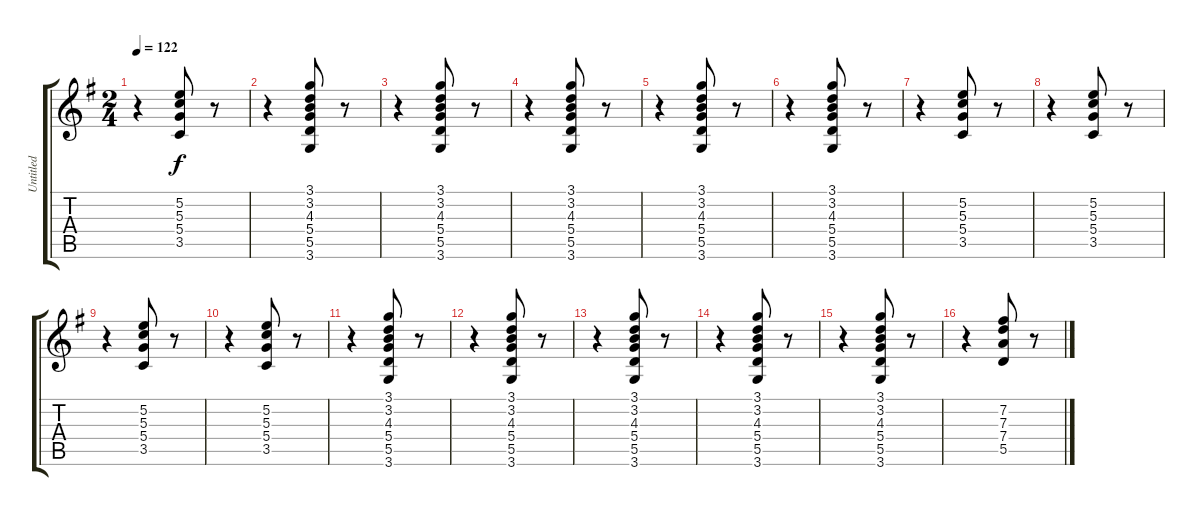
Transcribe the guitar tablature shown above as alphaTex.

\track ("Untitled" "Untitled") {instrument acousticguitarsteel}
\staff {score tabs}
\tuning (E4 B3 G3 D3 A2 E2) {hide}
\ts (2 4)
\tempo 122
\clef g2
\ks g
r.4{dy f} (5.2 5.3 5.4 3.5).8 r.8 |
r.4 (3.1 3.2 4.3 5.4 5.5 3.6).8 r.8 |
r.4 (3.1 3.2 4.3 5.4 5.5 3.6).8 r.8 |
r.4 (3.1 3.2 4.3 5.4 5.5 3.6).8 r.8 |
r.4 (3.1 3.2 4.3 5.4 5.5 3.6).8 r.8 |
r.4 (3.1 3.2 4.3 5.4 5.5 3.6).8 r.8 |
r.4 (5.2 5.3 5.4 3.5).8 r.8 |
r.4 (5.2 5.3 5.4 3.5).8 r.8 |
r.4 (5.2 5.3 5.4 3.5).8 r.8 |
r.4 (5.2 5.3 5.4 3.5).8 r.8 |
r.4 (3.1 3.2 4.3 5.4 5.5 3.6).8 r.8 |
r.4 (3.1 3.2 4.3 5.4 5.5 3.6).8 r.8 |
r.4 (3.1 3.2 4.3 5.4 5.5 3.6).8 r.8 |
r.4 (3.1 3.2 4.3 5.4 5.5 3.6).8 r.8 |
r.4 (3.1 3.2 4.3 5.4 5.5 3.6).8 r.8 |
r.4 (7.2 7.3 7.4 5.5).8 r.8
